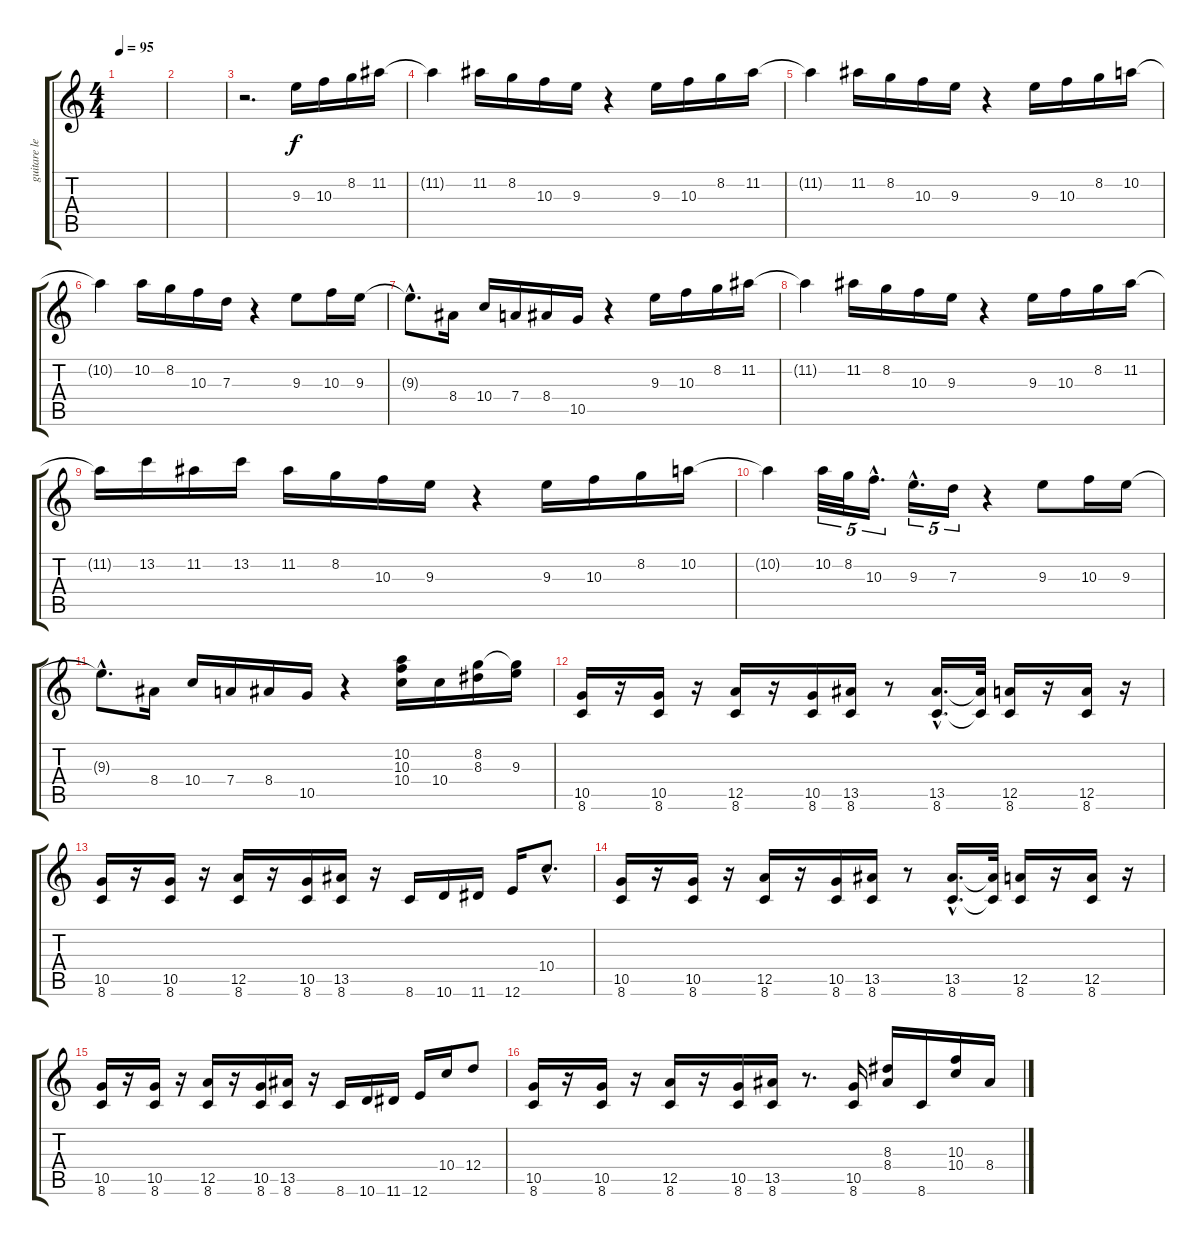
\track ("guitare lead" "guitare le") {instrument overdrivenguitar}
\staff {score tabs}
\tuning (E4 B3 G3 D3 A2 E2) {hide}
\ts (4 4)
\tempo 95
\clef g2
\ks c
|
|
r.2{d} 9.3.16 10.3.16 8.2.16 11.2.16 |
11.2{t}.4 11.2.16 8.2.16 10.3.16 9.3.16 r.4 9.3.16 10.3.16 8.2.16 11.2.16 |
11.2{t}.4 11.2.16 8.2.16 10.3.16 9.3.16 r.4 9.3.16 10.3.16 8.2.16 10.2.16 |
10.2{t}.4 10.2.16 8.2.16 10.3.16 7.3.16 r.4 9.3.8 10.3.16 9.3.16 |
9.3{hac t}.8{d} 8.4.16 10.4.16 7.4.16 8.4.16 10.5.16 r.4 9.3.16 10.3.16 8.2.16 11.2.16 |
11.2{t}.4 11.2.16 8.2.16 10.3.16 9.3.16 r.4 9.3.16 10.3.16 8.2.16 11.2.16 |
11.2{t}.16 13.2.16 11.2.16 13.2.16 11.2.16 8.2.16 10.3.16 9.3.16 r.4 9.3.16 10.3.16 8.2.16 10.2.16 |
10.2{t}.4 10.2.32{tu (5 4)} 8.2.32{tu (5 4)} 10.3{hac}.16{d tu (5 4)} 9.3{hac}.16{d tu (5 4)} 7.3.16{tu (5 4)} r.4 9.3.8 10.3.16 9.3.16 |
9.3{hac t}.8{d} 8.4.16 10.4.16 7.4.16 8.4.16 10.5.16 r.4 (10.2 10.3 10.4).16 10.4.16 (8.2 8.3).16 (8.2{t} 9.3).16 |
(10.5 8.6).16 r.16 (10.5 8.6).16 r.16 (12.5 8.6).16 r.16 (10.5 8.6).16 (13.5 8.6).16 r.8 (13.5{hac} 8.6{hac}).16{d} (13.5{t} 8.6{t}).32 (12.5 8.6).16 r.16 (12.5 8.6).16 r.16 |
(10.5 8.6).16 r.16 (10.5 8.6).16 r.16 (12.5 8.6).16 r.16 (10.5 8.6).16 (13.5 8.6).16 r.16 8.6.16 10.6.16 11.6.16 12.6.16 10.4{hac}.8{d} |
(10.5 8.6).16 r.16 (10.5 8.6).16 r.16 (12.5 8.6).16 r.16 (10.5 8.6).16 (13.5 8.6).16 r.8 (13.5{hac} 8.6{hac}).16{d} (13.5{t} 8.6{t}).32 (12.5 8.6).16 r.16 (12.5 8.6).16 r.16 |
(10.5 8.6).16 r.16 (10.5 8.6).16 r.16 (12.5 8.6).16 r.16 (10.5 8.6).16 (13.5 8.6).16 r.16 8.6.16 10.6.16 11.6.16 12.6.16 10.4.16 12.4.8 |
(10.5 8.6).16 r.16 (10.5 8.6).16 r.16 (12.5 8.6).16 r.16 (10.5 8.6).16 (13.5 8.6).16 r.8{d} (10.5 8.6).16 (8.3 8.4).16 8.6.16 (10.3 10.4).16 8.4.16
